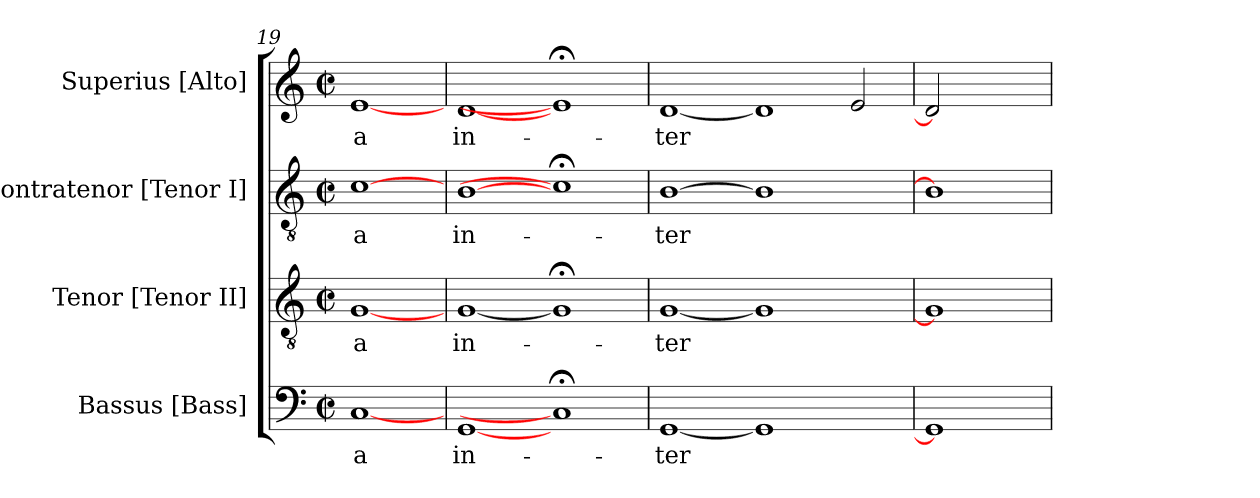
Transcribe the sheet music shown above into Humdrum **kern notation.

**kern	**text	**kern	**text	**kern	**text	**kern	**text
*part4	*part4	*part3	*part3	*part2	*part2	*part1	*part1
*staff4	*staff4	*staff3	*staff3	*staff2	*staff2	*staff1	*staff1
*I"Bassus  [Bass]	*	*I"Tenor  [Tenor II]	*	*I"Contratenor  [Tenor I]	*	*I"Superius  [Alto]	*
*clefF4	*	*clefGv2	*	*clefGv2	*	*clefG2	*
*k[]	*	*k[]	*	*k[]	*	*k[]	*
*C:	*	*C:	*	*C:	*	*C:	*
*M2/2	*	*M2/2	*	*M2/2	*	*M2/2	*
*met(c|)	*	*met(c|)	*	*met(c|)	*	*met(c|)	*
=19	=19	=19	=19	=19	=19	=19	=19
!	!LO:LY:b:rj	!	!LO:LY:b:rj	!	!LO:LY:b:rj	!	!LO:LY:b:rj
[1C	-a	[1G	-a	[1c	-a	[1e	-a
=20	=20	=20	=20	=20	=20	=20	=20
!	!LO:LY:b:rj	!	!LO:LY:b:rj	!	!LO:LY:b:rj	!	!LO:LY:b:rj
[1GG	in-	[1G	in-	[1B	in-	[1d	in-
1C;<]	.	1G;<]	.	1c;<]	.	1e;<]	.
=21	=21	=21	=21	=21	=21	=21	=21
!	!LO:LY:b:rj	!	!LO:LY:b:rj	!	!LO:LY:b:rj	!	!LO:LY:b:rj
[1GG	-ter	[1G	-ter	[1B	-ter	[1d	-ter
1GG]	.	1G]	.	1B]	.	1d]	.
!	!	!	!	!	!	!	!LO:LY:b:rj
2ryy	.	2ryy	.	2ryy	.	2e/	.
=22	=22	=22	=22	=22	=22	=22	=22
1GG]	.	1G]	.	1B]	.	2d]	.
.	.	.	.	.	.	2ryy	.
=	=	=	=	=	=	=	=
*-	*-	*-	*-	*-	*-	*-	*-
